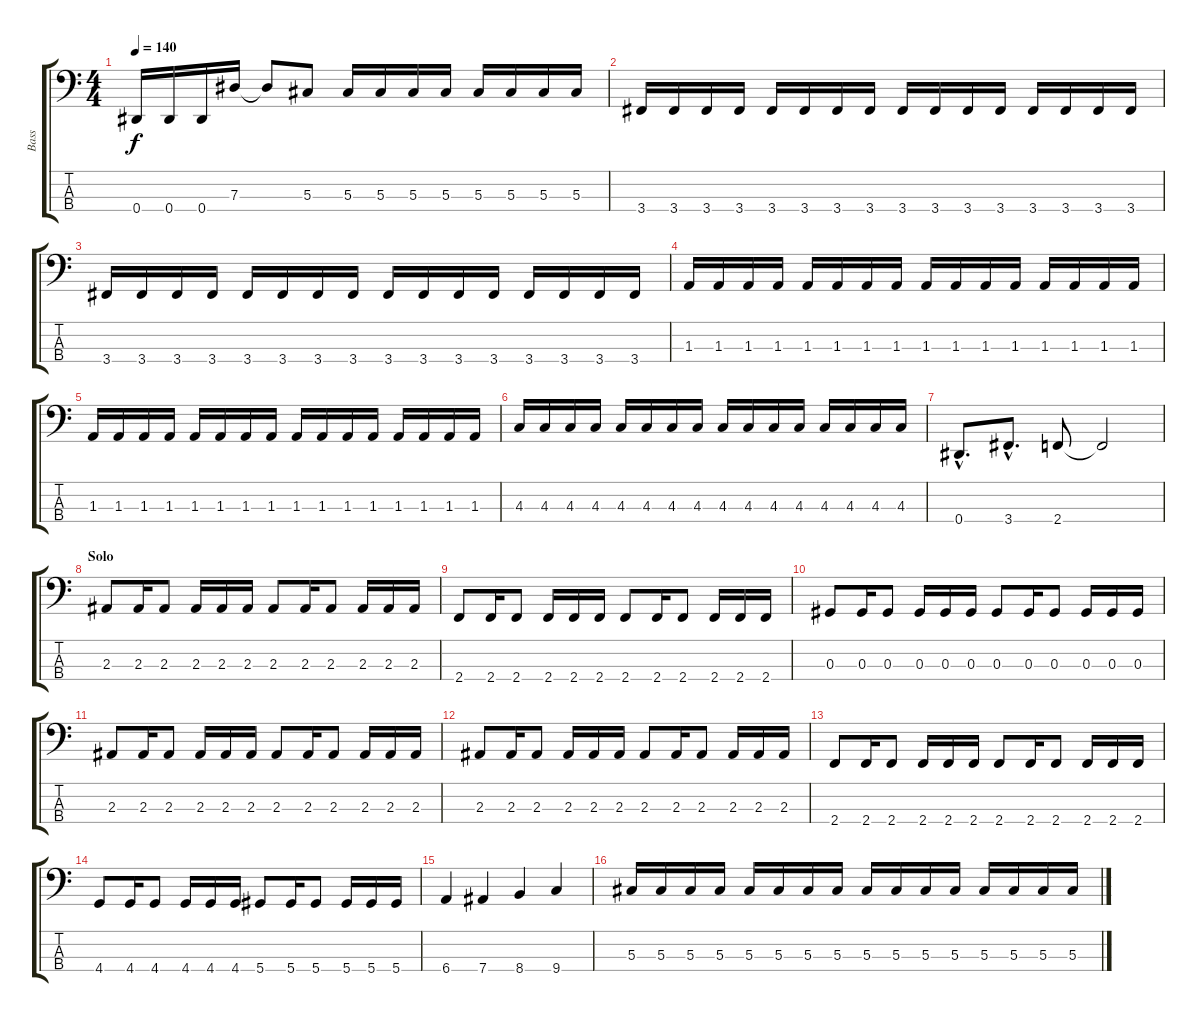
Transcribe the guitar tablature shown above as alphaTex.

\track ("Bass" "Bass") {instrument electricbassfinger}
\staff {score tabs}
\tuning (Gb2 Db2 Ab1 Eb1) {hide}
\ts (4 4)
\tempo 140
\clef f4
\ks c
0.4.16{dy f} 0.4.16 0.4.16 7.3.16 7.3{t}.8 5.3.8 5.3.16 5.3.16 5.3.16 5.3.16 5.3.16 5.3.16 5.3.16 5.3.16 |
3.4.16 3.4.16 3.4.16 3.4.16 3.4.16 3.4.16 3.4.16 3.4.16 3.4.16 3.4.16 3.4.16 3.4.16 3.4.16 3.4.16 3.4.16 3.4.16 |
3.4.16 3.4.16 3.4.16 3.4.16 3.4.16 3.4.16 3.4.16 3.4.16 3.4.16 3.4.16 3.4.16 3.4.16 3.4.16 3.4.16 3.4.16 3.4.16 |
1.3.16 1.3.16 1.3.16 1.3.16 1.3.16 1.3.16 1.3.16 1.3.16 1.3.16 1.3.16 1.3.16 1.3.16 1.3.16 1.3.16 1.3.16 1.3.16 |
1.3.16 1.3.16 1.3.16 1.3.16 1.3.16 1.3.16 1.3.16 1.3.16 1.3.16 1.3.16 1.3.16 1.3.16 1.3.16 1.3.16 1.3.16 1.3.16 |
4.3.16 4.3.16 4.3.16 4.3.16 4.3.16 4.3.16 4.3.16 4.3.16 4.3.16 4.3.16 4.3.16 4.3.16 4.3.16 4.3.16 4.3.16 4.3.16 |
0.4{hac}.8{d} 3.4{hac}.8{d} 2.4.8 2.4{t}.2 |
\section ("" "Solo")
2.3.8 2.3.16 2.3.8 2.3.16 2.3.16 2.3.16 2.3.8 2.3.16 2.3.8 2.3.16 2.3.16 2.3.16 |
2.4.8 2.4.16 2.4.8 2.4.16 2.4.16 2.4.16 2.4.8 2.4.16 2.4.8 2.4.16 2.4.16 2.4.16 |
0.3.8 0.3.16 0.3.8 0.3.16 0.3.16 0.3.16 0.3.8 0.3.16 0.3.8 0.3.16 0.3.16 0.3.16 |
2.3.8 2.3.16 2.3.8 2.3.16 2.3.16 2.3.16 2.3.8 2.3.16 2.3.8 2.3.16 2.3.16 2.3.16 |
2.3.8 2.3.16 2.3.8 2.3.16 2.3.16 2.3.16 2.3.8 2.3.16 2.3.8 2.3.16 2.3.16 2.3.16 |
2.4.8 2.4.16 2.4.8 2.4.16 2.4.16 2.4.16 2.4.8 2.4.16 2.4.8 2.4.16 2.4.16 2.4.16 |
4.4.8 4.4.16 4.4.8 4.4.16 4.4.16 4.4.16 5.4.8 5.4.16 5.4.8 5.4.16 5.4.16 5.4.16 |
6.4.4 7.4.4 8.4.4 9.4.4 |
\section ("" "")
5.3.16 5.3.16 5.3.16 5.3.16 5.3.16 5.3.16 5.3.16 5.3.16 5.3.16 5.3.16 5.3.16 5.3.16 5.3.16 5.3.16 5.3.16 5.3.16
